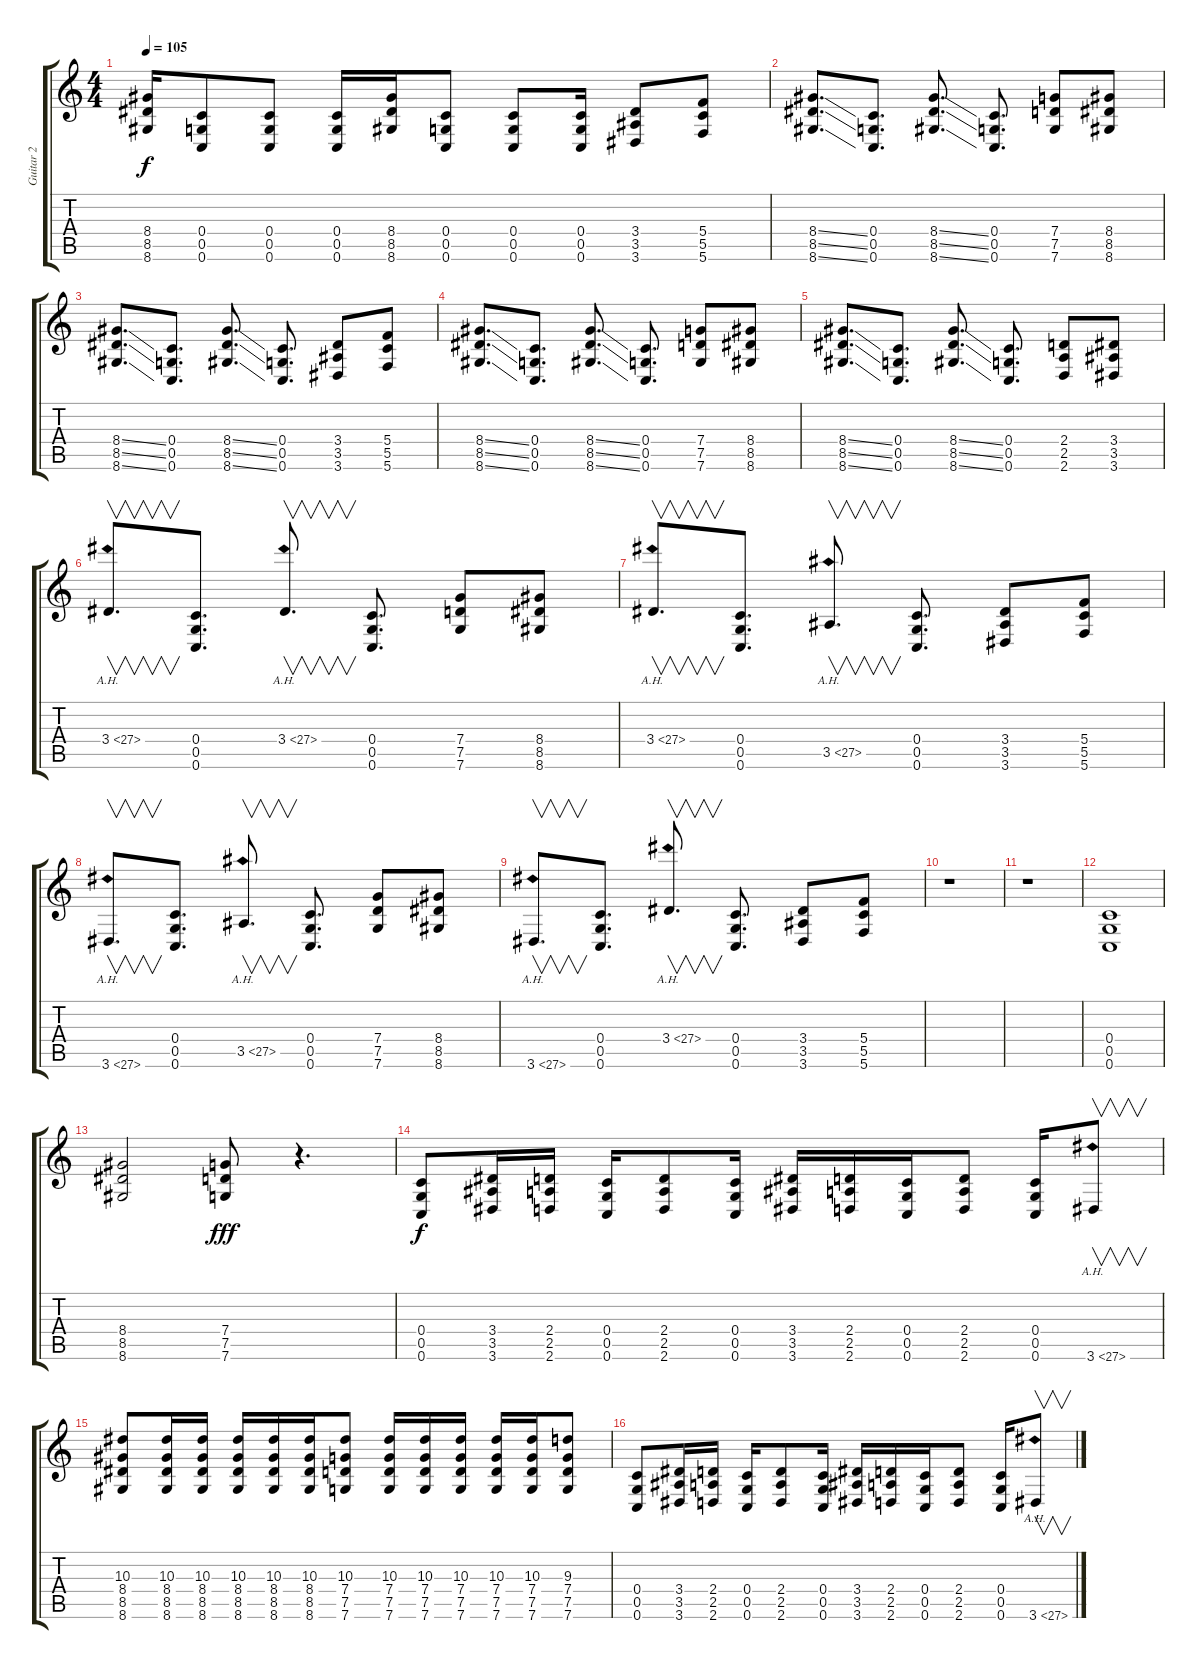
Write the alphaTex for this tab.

\track ("Guitar 2" "Guitar 2") {instrument distortionguitar}
\staff {score tabs}
\tuning (D4 A3 F3 C3 G2 C2) {hide}
\ts (4 4)
\tempo 105
\clef g2
\ks c
(8.4 8.5 8.6).16{dy f} (0.4 0.5 0.6).8 (0.4 0.5 0.6).8 (0.4 0.5 0.6).16 (8.4 8.5 8.6).16 (0.4 0.5 0.6).8 (0.4 0.5 0.6).8 (0.4 0.5 0.6).16 (3.4 3.5 3.6).8 (5.4 5.5 5.6).8 |
(8.4{ss} 8.5{ss} 8.6{ss}).8{d} (0.4 0.5 0.6).8{d} (8.4{ss} 8.5{ss} 8.6{ss}).8{d} (0.4 0.5 0.6).8{d} (7.4 7.5 7.6).8 (8.4 8.5 8.6).8 |
(8.4{ss} 8.5{ss} 8.6{ss}).8{d} (0.4 0.5 0.6).8{d} (8.4{ss} 8.5{ss} 8.6{ss}).8{d} (0.4 0.5 0.6).8{d} (3.4 3.5 3.6).8 (5.4 5.5 5.6).8 |
(8.4{ss} 8.5{ss} 8.6{ss}).8{d} (0.4 0.5 0.6).8{d} (8.4{ss} 8.5{ss} 8.6{ss}).8{d} (0.4 0.5 0.6).8{d} (7.4 7.5 7.6).8 (8.4 8.5 8.6).8 |
(8.4{ss} 8.5{ss} 8.6{ss}).8{d} (0.4 0.5 0.6).8{d} (8.4{ss} 8.5{ss} 8.6{ss}).8{d} (0.4 0.5 0.6).8{d} (2.4 2.5 2.6).8 (3.4 3.5 3.6).8 |
3.4{ah 24}.8{v d} (0.4 0.5 0.6).8{d} 3.4{ah 24}.8{v d} (0.4 0.5 0.6).8{d} (7.4 7.5 7.6).8 (8.4 8.5 8.6).8 |
3.4{ah 24}.8{v d} (0.4 0.5 0.6).8{d} 3.5{ah 24}.8{v d} (0.4 0.5 0.6).8{d} (3.4 3.5 3.6).8 (5.4 5.5 5.6).8 |
3.6{ah 24}.8{v d} (0.4 0.5 0.6).8{d} 3.5{ah 24}.8{v d} (0.4 0.5 0.6).8{d} (7.4 7.5 7.6).8 (8.4 8.5 8.6).8 |
3.6{ah 24}.8{v d} (0.4 0.5 0.6).8{d} 3.4{ah 24}.8{v d} (0.4 0.5 0.6).8{d} (3.4 3.5 3.6).8 (5.4 5.5 5.6).8 |
r.1 |
r.1 |
(0.4 0.5 0.6).1 |
(8.4 8.5 8.6).2 (7.4 7.5 7.6).8{dy fff} r.4{d} |
(0.4 0.5 0.6).8{dy f} (3.4 3.5 3.6).16 (2.4 2.5 2.6).16 (0.4 0.5 0.6).16 (2.4 2.5 2.6).8 (0.4 0.5 0.6).16 (3.4 3.5 3.6).16 (2.4 2.5 2.6).16 (0.4 0.5 0.6).16 (2.4 2.5 2.6).8 (0.4 0.5 0.6).16 3.6{ah 24}.8{v} |
(10.3 8.4 8.5 8.6).8 (10.3 8.4 8.5 8.6).16 (10.3 8.4 8.5 8.6).16 (10.3 8.4 8.5 8.6).16 (10.3 8.4 8.5 8.6).16 (10.3 8.4 8.5 8.6).16 (10.3 7.4 7.5 7.6).8 (10.3 7.4 7.5 7.6).16 (10.3 7.4 7.5 7.6).16 (10.3 7.4 7.5 7.6).16 (10.3 7.4 7.5 7.6).16 (10.3 7.4 7.5 7.6).16 (9.3 7.4 7.5 7.6).8 |
(0.4 0.5 0.6).8 (3.4 3.5 3.6).16 (2.4 2.5 2.6).16 (0.4 0.5 0.6).16 (2.4 2.5 2.6).8 (0.4 0.5 0.6).16 (3.4 3.5 3.6).16 (2.4 2.5 2.6).16 (0.4 0.5 0.6).16 (2.4 2.5 2.6).8 (0.4 0.5 0.6).16 3.6{ah 24}.8{v}
